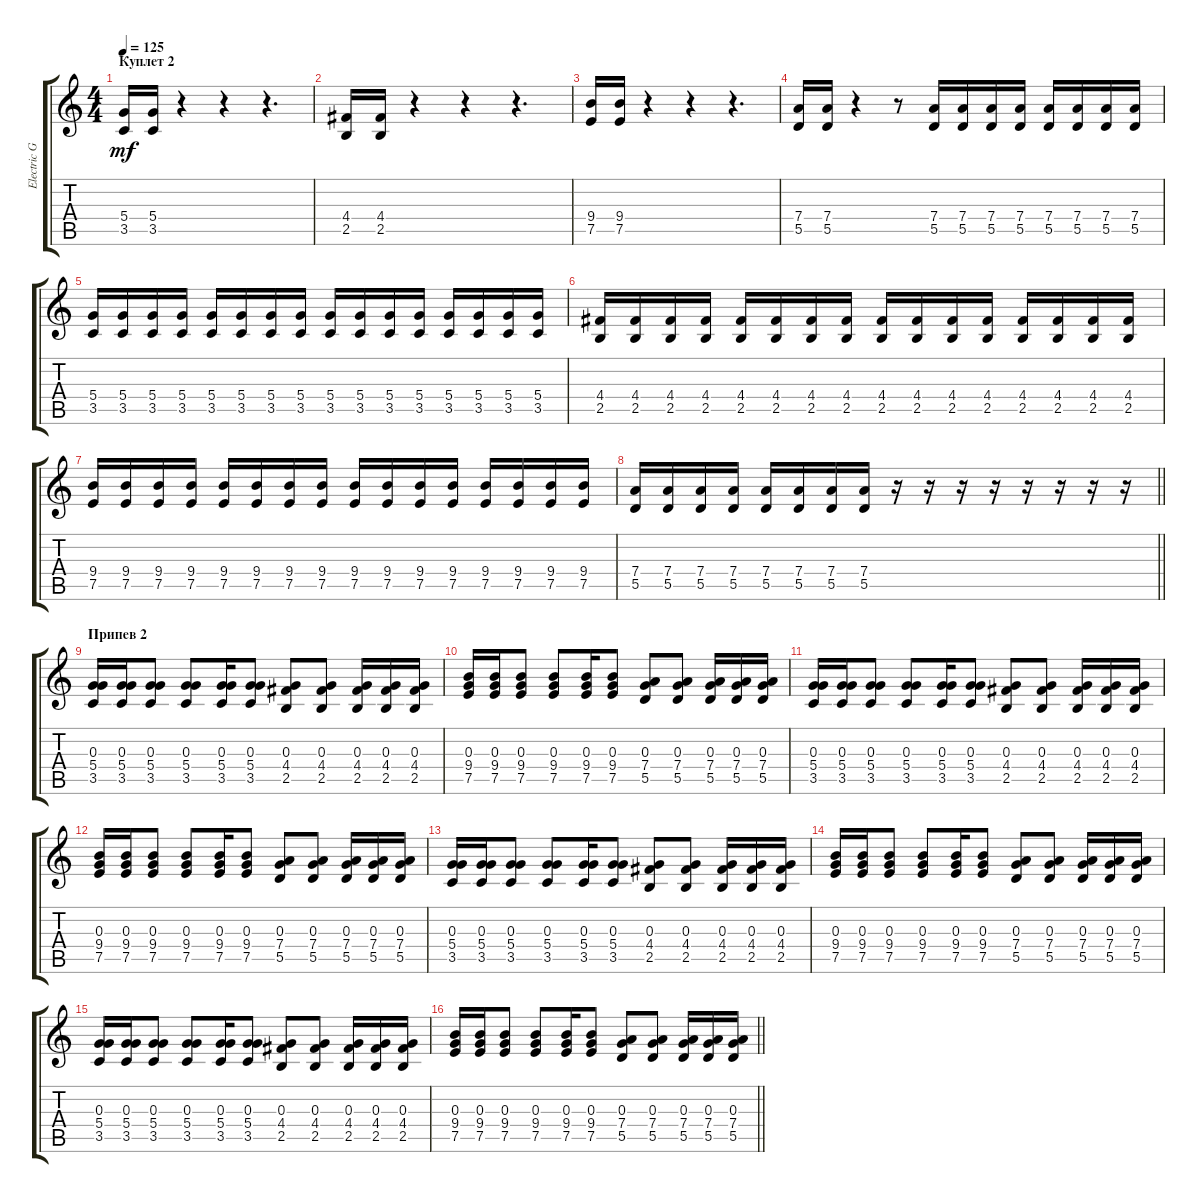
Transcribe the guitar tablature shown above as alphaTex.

\track ("Electric Guitar" "Electric G") {mute instrument overdrivenguitar}
\staff {score tabs}
\tuning (E4 B3 G3 D3 A2 E2) {hide}
\ts (4 4)
\section ("" "Куплет 2")
\tempo 125
\clef g2
\ks c
(5.4 3.5).16{dy mf} (5.4 3.5).16 r.4 r.4 r.4{d} |
(4.4 2.5).16 (4.4 2.5).16 r.4 r.4 r.4{d} |
(9.4 7.5).16 (9.4 7.5).16 r.4 r.4 r.4{d} |
(7.4 5.5).16 (7.4 5.5).16 r.4 r.8 (7.4 5.5).16 (7.4 5.5).16 (7.4 5.5).16 (7.4 5.5).16 (7.4 5.5).16 (7.4 5.5).16 (7.4 5.5).16 (7.4 5.5).16 |
(5.4 3.5).16 (5.4 3.5).16 (5.4 3.5).16 (5.4 3.5).16 (5.4 3.5).16 (5.4 3.5).16 (5.4 3.5).16 (5.4 3.5).16 (5.4 3.5).16 (5.4 3.5).16 (5.4 3.5).16 (5.4 3.5).16 (5.4 3.5).16 (5.4 3.5).16 (5.4 3.5).16 (5.4 3.5).16 |
(4.4 2.5).16 (4.4 2.5).16 (4.4 2.5).16 (4.4 2.5).16 (4.4 2.5).16 (4.4 2.5).16 (4.4 2.5).16 (4.4 2.5).16 (4.4 2.5).16 (4.4 2.5).16 (4.4 2.5).16 (4.4 2.5).16 (4.4 2.5).16 (4.4 2.5).16 (4.4 2.5).16 (4.4 2.5).16 |
(9.4 7.5).16 (9.4 7.5).16 (9.4 7.5).16 (9.4 7.5).16 (9.4 7.5).16 (9.4 7.5).16 (9.4 7.5).16 (9.4 7.5).16 (9.4 7.5).16 (9.4 7.5).16 (9.4 7.5).16 (9.4 7.5).16 (9.4 7.5).16 (9.4 7.5).16 (9.4 7.5).16 (9.4 7.5).16 |
\barLineRight lightlight
(7.4 5.5).16 (7.4 5.5).16 (7.4 5.5).16 (7.4 5.5).16 (7.4 5.5).16 (7.4 5.5).16 (7.4 5.5).16 (7.4 5.5).16 r.16 r.16 r.16 r.16 r.16 r.16 r.16 r.16 |
\section ("" "Припев 2")
(0.3 5.4 3.5).16 (0.3 5.4 3.5).16 (0.3 5.4 3.5).8 (0.3 5.4 3.5).8 (0.3 5.4 3.5).16 (0.3 5.4 3.5).8 (0.3 4.4 2.5).8 (0.3 4.4 2.5).8 (0.3 4.4 2.5).16 (0.3 4.4 2.5).16 (0.3 4.4 2.5).16 |
(0.3 9.4 7.5).16 (0.3 9.4 7.5).16 (0.3 9.4 7.5).8 (0.3 9.4 7.5).8 (0.3 9.4 7.5).16 (0.3 9.4 7.5).8 (0.3 7.4 5.5).8 (0.3 7.4 5.5).8 (0.3 7.4 5.5).16 (0.3 7.4 5.5).16 (0.3 7.4 5.5).16 |
(0.3 5.4 3.5).16 (0.3 5.4 3.5).16 (0.3 5.4 3.5).8 (0.3 5.4 3.5).8 (0.3 5.4 3.5).16 (0.3 5.4 3.5).8 (0.3 4.4 2.5).8 (0.3 4.4 2.5).8 (0.3 4.4 2.5).16 (0.3 4.4 2.5).16 (0.3 4.4 2.5).16 |
(0.3 9.4 7.5).16 (0.3 9.4 7.5).16 (0.3 9.4 7.5).8 (0.3 9.4 7.5).8 (0.3 9.4 7.5).16 (0.3 9.4 7.5).8 (0.3 7.4 5.5).8 (0.3 7.4 5.5).8 (0.3 7.4 5.5).16 (0.3 7.4 5.5).16 (0.3 7.4 5.5).16 |
(0.3 5.4 3.5).16 (0.3 5.4 3.5).16 (0.3 5.4 3.5).8 (0.3 5.4 3.5).8 (0.3 5.4 3.5).16 (0.3 5.4 3.5).8 (0.3 4.4 2.5).8 (0.3 4.4 2.5).8 (0.3 4.4 2.5).16 (0.3 4.4 2.5).16 (0.3 4.4 2.5).16 |
(0.3 9.4 7.5).16 (0.3 9.4 7.5).16 (0.3 9.4 7.5).8 (0.3 9.4 7.5).8 (0.3 9.4 7.5).16 (0.3 9.4 7.5).8 (0.3 7.4 5.5).8 (0.3 7.4 5.5).8 (0.3 7.4 5.5).16 (0.3 7.4 5.5).16 (0.3 7.4 5.5).16 |
(0.3 5.4 3.5).16 (0.3 5.4 3.5).16 (0.3 5.4 3.5).8 (0.3 5.4 3.5).8 (0.3 5.4 3.5).16 (0.3 5.4 3.5).8 (0.3 4.4 2.5).8 (0.3 4.4 2.5).8 (0.3 4.4 2.5).16 (0.3 4.4 2.5).16 (0.3 4.4 2.5).16 |
\barLineRight lightlight
(0.3 9.4 7.5).16 (0.3 9.4 7.5).16 (0.3 9.4 7.5).8 (0.3 9.4 7.5).8 (0.3 9.4 7.5).16 (0.3 9.4 7.5).8 (0.3 7.4 5.5).8 (0.3 7.4 5.5).8 (0.3 7.4 5.5).16 (0.3 7.4 5.5).16 (0.3 7.4 5.5).16
